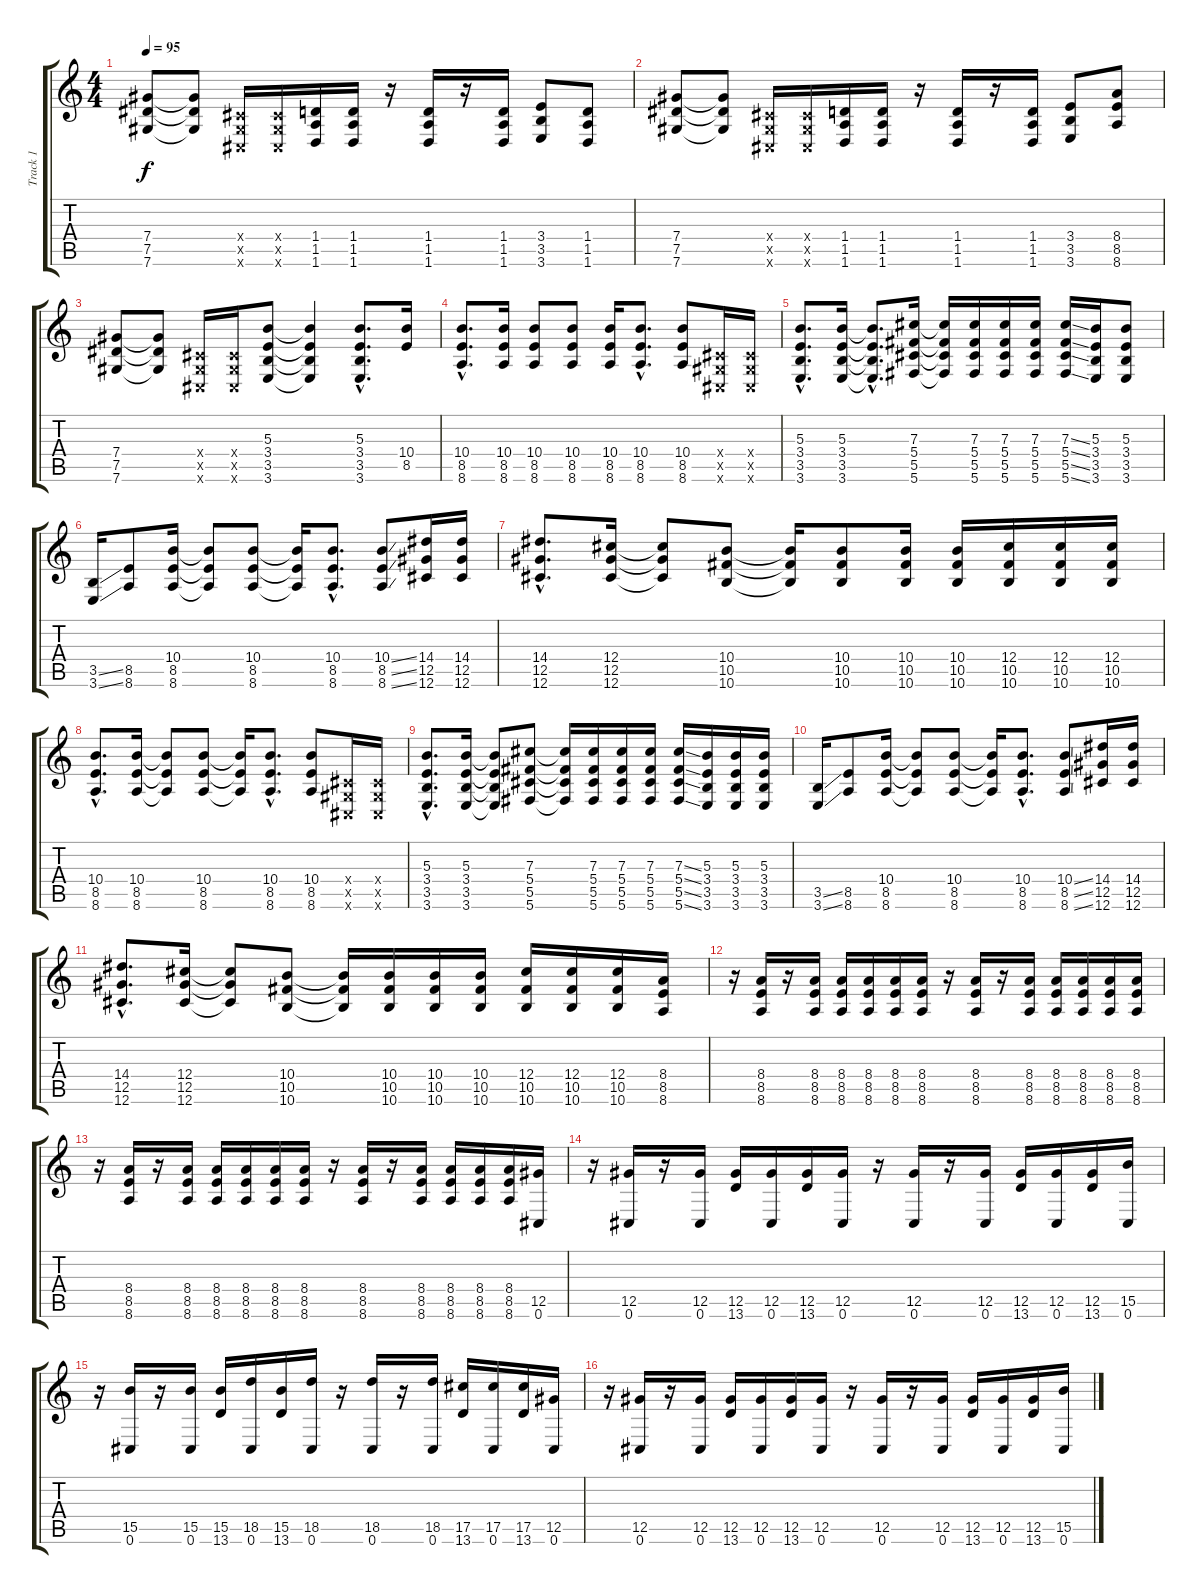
\track ("Track 1" "Track 1") {instrument distortionguitar}
\staff {score tabs}
\tuning (Eb4 Bb3 Gb3 Db3 Ab2 Db2) {hide}
\ts (4 4)
\tempo 95
\clef g2
\ks c
(7.4 7.5 7.6).8{dy f} (7.4{t} 7.5{t} 7.6{t}).8 (0.4{x} 0.5{x} 0.6{x}).16 (0.4{x} 0.5{x} 0.6{x}).16 (1.4 1.5 1.6).16 (1.4 1.5 1.6).16 r.16 (1.4 1.5 1.6).16 r.16 (1.4 1.5 1.6).16 (3.4 3.5 3.6).8 (1.4 1.5 1.6).8 |
(7.4 7.5 7.6).8 (7.4{t} 7.5{t} 7.6{t}).8 (0.4{x} 0.5{x} 0.6{x}).16 (0.4{x} 0.5{x} 0.6{x}).16 (1.4 1.5 1.6).16 (1.4 1.5 1.6).16 r.16 (1.4 1.5 1.6).16 r.16 (1.4 1.5 1.6).16 (3.4 3.5 3.6).8 (8.4 8.5 8.6).8 |
(7.4 7.5 7.6).8 (7.4{t} 7.5{t} 7.6{t}).8 (0.4{x} 0.5{x} 0.6{x}).16 (0.4{x} 0.5{x} 0.6{x}).16 (5.3 3.4 3.5 3.6).8 (5.3{t} 3.4{t} 3.5{t} 3.6{t}).4 (5.3{hac} 3.4{hac} 3.5{hac} 3.6{hac}).8{d} (10.4 8.5).16 |
(10.4{hac} 8.5{hac} 8.6{hac}).8{d} (10.4 8.5 8.6).16 (10.4 8.5 8.6).8 (10.4 8.5 8.6).8 (10.4 8.5 8.6).16 (10.4{hac} 8.5{hac} 8.6{hac}).8{d} (10.4 8.5 8.6).8 (0.4{x} 0.5{x} 0.6{x}).16 (0.4{x} 0.5{x} 0.6{x}).16 |
(5.3{hac} 3.4{hac} 3.5{hac} 3.6{hac}).8{d} (5.3 3.4 3.5 3.6).16 (5.3{hac t} 3.4{hac t} 3.5{hac t} 3.6{hac t}).8{d} (7.3 5.4 5.5 5.6).16 (7.3{t} 5.4{t} 5.5{t} 5.6{t}).16 (7.3 5.4 5.5 5.6).16 (7.3 5.4 5.5 5.6).16 (7.3 5.4 5.5 5.6).16 (7.3{ss} 5.4{ss} 5.5{ss} 5.6{ss}).16 (5.3 3.4 3.5 3.6).16 (5.3 3.4 3.5 3.6).8 |
(3.5{ss} 3.6{ss}).16 (8.5 8.6).8 (10.4 8.5 8.6).16 (10.4{t} 8.5{t} 8.6{t}).8 (10.4 8.5 8.6).8 (10.4{t} 8.5{t} 8.6{t}).16 (10.4{hac} 8.5{hac} 8.6{hac}).8{d} (10.4{ss} 8.5{ss} 8.6{ss}).8 (14.4 12.5 12.6).16 (14.4 12.5 12.6).16 |
(14.4{hac} 12.5{hac} 12.6{hac}).8{d} (12.4 12.5 12.6).16 (12.4{t} 12.5{t} 12.6{t}).8 (10.4 10.5 10.6).8 (10.4{t} 10.5{t} 10.6{t}).16 (10.4 10.5 10.6).8 (10.4 10.5 10.6).16 (10.4 10.5 10.6).16 (12.4 10.5 10.6).16 (12.4 10.5 10.6).16 (12.4 10.5 10.6).16 |
(10.4{hac} 8.5{hac} 8.6{hac}).8{d} (10.4 8.5 8.6).16 (10.4{t} 8.5{t} 8.6{t}).8 (10.4 8.5 8.6).8 (10.4{t} 8.5{t} 8.6{t}).16 (10.4{hac} 8.5{hac} 8.6{hac}).8{d} (10.4 8.5 8.6).8 (0.4{x} 0.5{x} 0.6{x}).16 (0.4{x} 0.5{x} 0.6{x}).16 |
(5.3{hac} 3.4{hac} 3.5{hac} 3.6{hac}).8{d} (5.3 3.4 3.5 3.6).16 (5.3{t} 3.4{t} 3.5{t} 3.6{t}).8 (7.3 5.4 5.5 5.6).8 (7.3{t} 5.4{t} 5.5{t} 5.6{t}).16 (7.3 5.4 5.5 5.6).16 (7.3 5.4 5.5 5.6).16 (7.3 5.4 5.5 5.6).16 (7.3{ss} 5.4{ss} 5.5{ss} 5.6{ss}).16 (5.3 3.4 3.5 3.6).16 (5.3 3.4 3.5 3.6).16 (5.3 3.4 3.5 3.6).16 |
(3.5{ss} 3.6{ss}).16 (8.5 8.6).8 (10.4 8.5 8.6).16 (10.4{t} 8.5{t} 8.6{t}).8 (10.4 8.5 8.6).8 (10.4{t} 8.5{t} 8.6{t}).16 (10.4{hac} 8.5{hac} 8.6{hac}).8{d} (10.4{ss} 8.5{ss} 8.6{ss}).8 (14.4 12.5 12.6).16 (14.4 12.5 12.6).16 |
(14.4{hac} 12.5{hac} 12.6{hac}).8{d} (12.4 12.5 12.6).16 (12.4{t} 12.5{t} 12.6{t}).8 (10.4 10.5 10.6).8 (10.4{t} 10.5{t} 10.6{t}).16 (10.4 10.5 10.6).16 (10.4 10.5 10.6).16 (10.4 10.5 10.6).16 (12.4 10.5 10.6).16 (12.4 10.5 10.6).16 (12.4 10.5 10.6).16 (8.4 8.5 8.6).16 |
r.16 (8.4 8.5 8.6).16 r.16 (8.4 8.5 8.6).16 (8.4 8.5 8.6).16 (8.4 8.5 8.6).16 (8.4 8.5 8.6).16 (8.4 8.5 8.6).16 r.16 (8.4 8.5 8.6).16 r.16 (8.4 8.5 8.6).16 (8.4 8.5 8.6).16 (8.4 8.5 8.6).16 (8.4 8.5 8.6).16 (8.4 8.5 8.6).16 |
r.16 (8.4 8.5 8.6).16 r.16 (8.4 8.5 8.6).16 (8.4 8.5 8.6).16 (8.4 8.5 8.6).16 (8.4 8.5 8.6).16 (8.4 8.5 8.6).16 r.16 (8.4 8.5 8.6).16 r.16 (8.4 8.5 8.6).16 (8.4 8.5 8.6).16 (8.4 8.5 8.6).16 (8.4 8.5 8.6).16 (12.5 0.6).16 |
r.16 (12.5 0.6).16 r.16 (12.5 0.6).16 (12.5 13.6).16 (12.5 0.6).16 (12.5 13.6).16 (12.5 0.6).16 r.16 (12.5 0.6).16 r.16 (12.5 0.6).16 (12.5 13.6).16 (12.5 0.6).16 (12.5 13.6).16 (15.5 0.6).16 |
r.16 (15.5 0.6).16 r.16 (15.5 0.6).16 (15.5 13.6).16 (18.5 0.6).16 (15.5 13.6).16 (18.5 0.6).16 r.16 (18.5 0.6).16 r.16 (18.5 0.6).16 (17.5 13.6).16 (17.5 0.6).16 (17.5 13.6).16 (12.5 0.6).16 |
r.16 (12.5 0.6).16 r.16 (12.5 0.6).16 (12.5 13.6).16 (12.5 0.6).16 (12.5 13.6).16 (12.5 0.6).16 r.16 (12.5 0.6).16 r.16 (12.5 0.6).16 (12.5 13.6).16 (12.5 0.6).16 (12.5 13.6).16 (15.5 0.6).16
